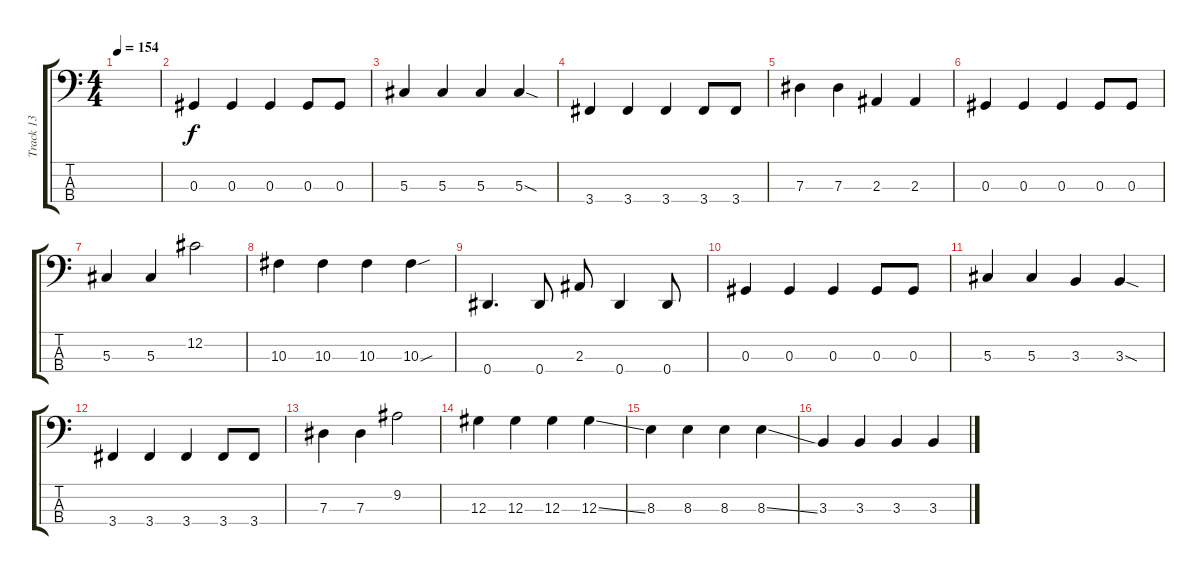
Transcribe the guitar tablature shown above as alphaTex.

\track ("Track 13" "Track 13") {instrument electricbasspick}
\staff {score tabs}
\tuning (Gb2 Db2 Ab1 Eb1) {hide}
\ts (4 4)
\tempo 154
\clef f4
\ks c
|
0.3.4 0.3.4 0.3.4 0.3.8 0.3.8 |
5.3.4 5.3.4 5.3.4 5.3{sod}.4 |
3.4.4 3.4.4 3.4.4 3.4.8 3.4.8 |
7.3.4 7.3.4 2.3.4 2.3.4 |
0.3.4 0.3.4 0.3.4 0.3.8 0.3.8 |
5.3.4 5.3.4 12.2.2 |
10.3.4 10.3.4 10.3.4 10.3{sou}.4 |
0.4.4{d} 0.4.8 2.3.8 0.4.4 0.4.8 |
0.3.4 0.3.4 0.3.4 0.3.8 0.3.8 |
5.3.4 5.3.4 3.3.4 3.3{sod}.4 |
3.4.4 3.4.4 3.4.4 3.4.8 3.4.8 |
7.3.4 7.3.4 9.2.2 |
12.3.4 12.3.4 12.3.4 12.3{ss}.4 |
8.3.4 8.3.4 8.3.4 8.3{ss}.4 |
3.3.4 3.3.4 3.3.4 3.3.4
